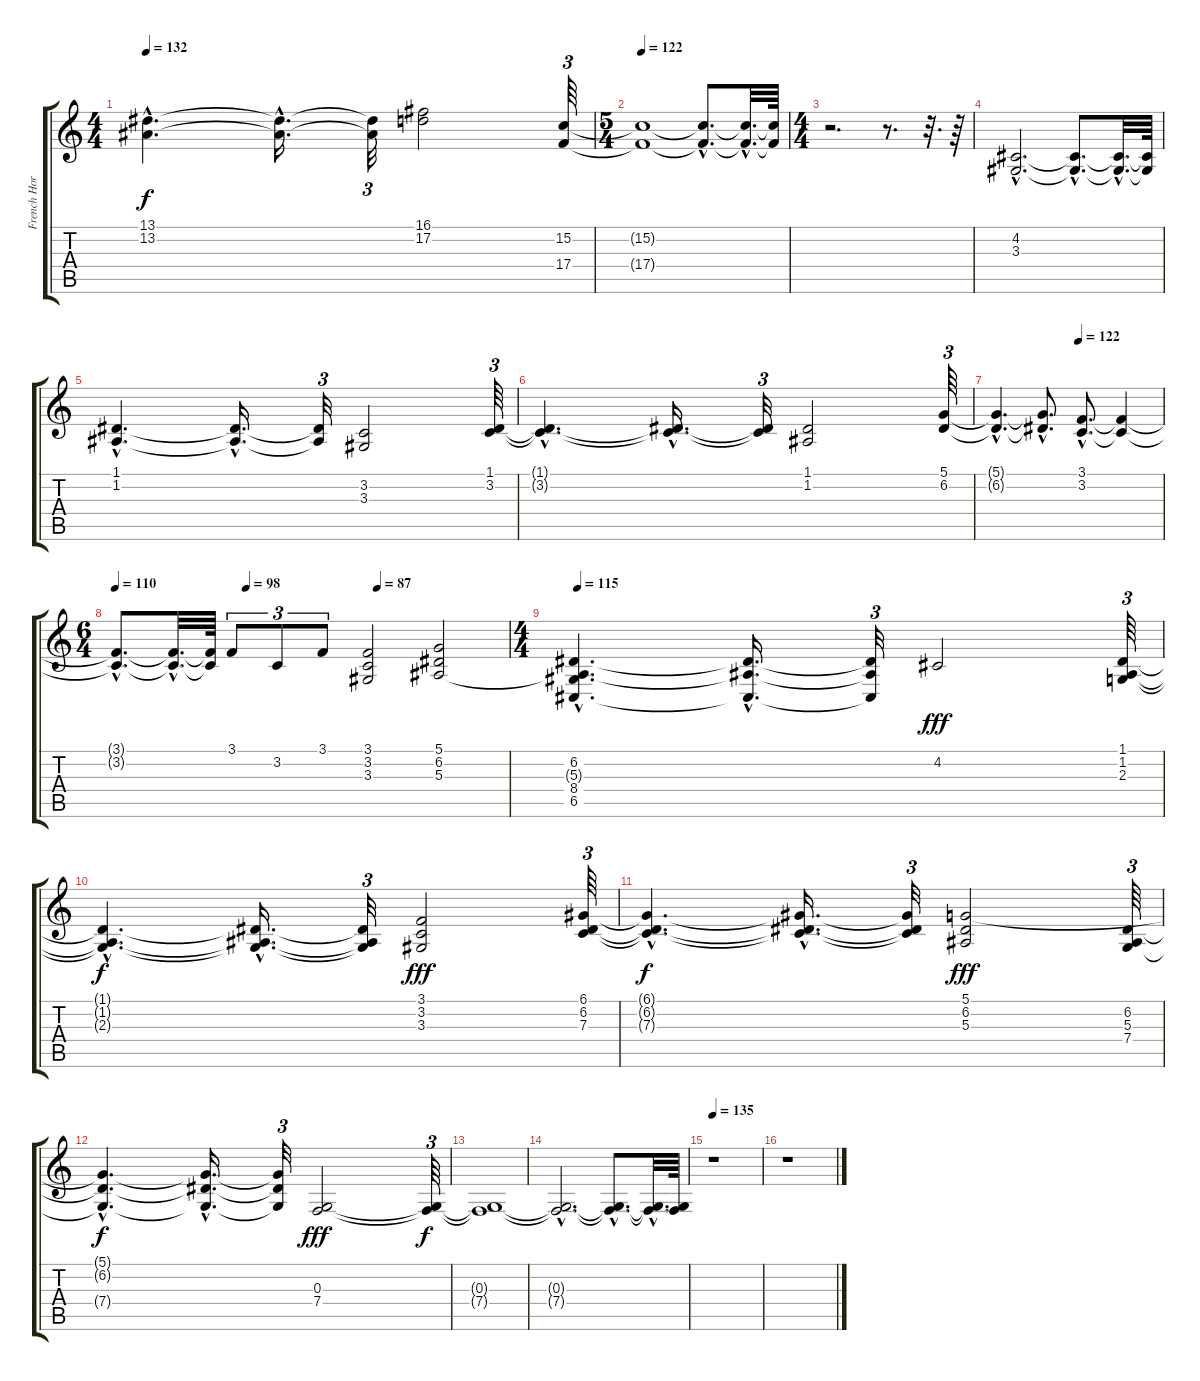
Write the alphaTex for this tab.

\track ("French Horn" "French Hor") {instrument frenchhorn}
\staff {score tabs}
\tuning (D4 A3 F3 C3 G2 D2) {hide}
\ts (4 4)
\tempo 132
\clef g2
\ks c
(13.1{hac} 13.2{hac}).4{d dy f} (13.1{hac t} 13.2{hac t}).16{d} (13.1{t} 13.2{t}).32{tu (3 2)} (16.1 17.2).2 (15.2 17.4).64{tu (3 2)} |
\ts (5 4)
\tempo 122
(15.2{t} 17.4{t}).1 (15.2{hac t} 17.4{hac t}).8{d} (15.2{hac t} 17.4{hac t}).32{d} (15.2{t} 17.4{t}).64 |
\ts (4 4)
r.2{d} r.8{d} r.32{d} r.64 |
(4.2{hac} 3.3{hac}).2{d} (4.2{hac t} 3.3{hac t}).8{d} (4.2{hac t} 3.3{hac t}).32{d} (4.2{t} 3.3{t}).64 |
(1.1{hac} 1.2{hac}).4{d} (1.1{hac t} 1.2{hac t}).16{d} (1.1{t} 1.2{t}).32{tu (3 2)} (3.2 3.3).2 (1.1 3.2).64{tu (3 2)} |
(1.1{hac t} 3.2{hac t}).4{d} (1.1{hac t} 3.2{hac t}).16{d} (1.1{t} 3.2{t}).32{tu (3 2)} (1.1 1.2).2 (5.1 6.2).64{tu (3 2)} |
\tempo (122 0.5)
(5.1{hac t} 6.2{hac t}).4{d} (5.1{hac t} 6.2{hac t}).8{d} (3.1{hac} 3.2{hac}).8{d} (3.1{t} 3.2{t}).4 |
\ts (6 4)
\tempo 110
\tempo (98 0.3333333333333333)
\tempo (87 0.6666666666666666)
(3.1{hac t} 3.2{hac t}).8{d} (3.1{hac t} 3.2{hac t}).32{d} (3.1{t} 3.2{t}).64 3.1.8{tu (3 2)} 3.2.8{tu (3 2)} 3.1.8{tu (3 2)} (3.1 3.2 3.3).2 (5.1 6.2 5.3).2 |
\ts (4 4)
\tempo 115
(6.2{hac} 5.3{hac t} 8.4{hac} 6.5{hac}).4{d} (6.2{hac t} 5.3{hac t} 6.5{hac t}).16{d} (6.2{t} 5.3{t} 6.5{t}).32{tu (3 2)} 4.2.2{dy fff} (1.1 1.2 2.3).64{tu (3 2)} |
(1.1{hac t} 1.2{hac t} 2.3{hac t}).4{d dy f} (1.1{hac t} 1.2{hac t} 2.3{hac t}).16{d} (1.1{t} 1.2{t} 2.3{t}).32{tu (3 2)} (3.1 3.2 3.3).2{dy fff} (6.1 6.2 7.3).64{tu (3 2)} |
(6.1{hac t} 6.2{hac t} 7.3{hac t}).4{d dy f} (6.1{hac t} 6.2{hac t} 7.3{hac t}).16{d} (6.1{t} 6.2{t} 7.3{t}).32{tu (3 2)} (5.1 6.2 5.3).2{dy fff} (6.2 5.3 7.4).64{tu (3 2)} |
(5.1{hac t} 6.2{hac t} 7.4{hac t}).4{d dy f} (5.1{hac t} 6.2{hac t} 7.4{hac t}).16{d} (5.1{t} 6.2{t} 7.4{t}).32{tu (3 2)} (0.3 7.4).2{dy fff} (0.3{t} 7.4{t}).64{tu (3 2) dy f} |
(0.3{t} 7.4{t}).1 |
(0.3{hac t} 7.4{hac t}).2{d} (0.3{hac t} 7.4{hac t}).8{d} (0.3{hac t} 7.4{hac t}).32{d} (0.3{t} 7.4{t}).64 |
\tempo 135
r.1 |
r.1
